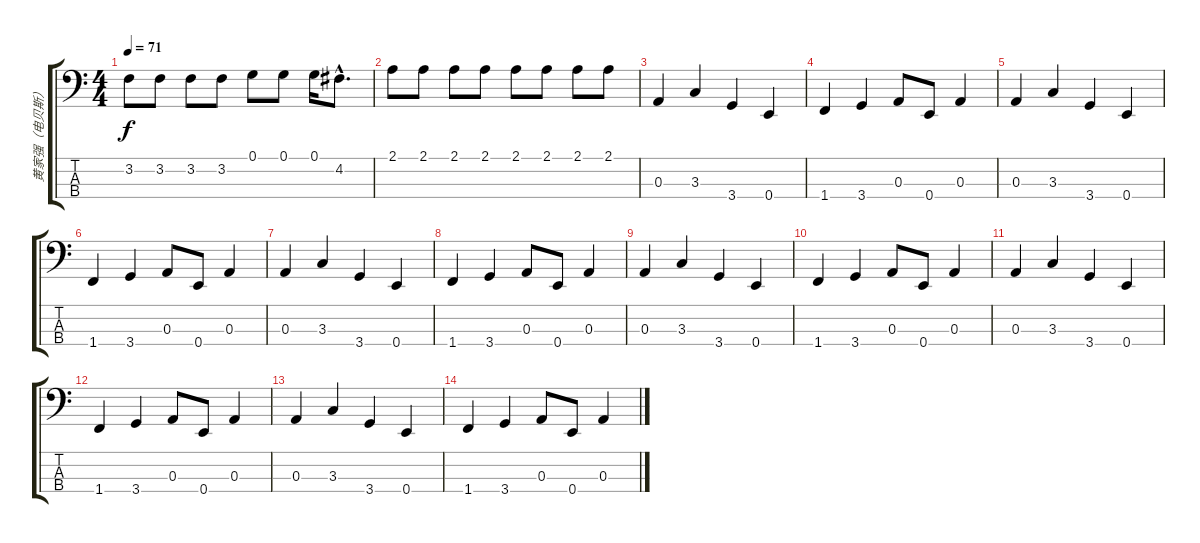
\track ("黄家强（电贝斯）" "黄家强（电贝斯）") {instrument electricbassfinger}
\staff {score tabs}
\tuning (G2 D2 A1 E1) {hide}
\ts (4 4)
\tempo 71
\clef f4
\ks c
3.2.8{dy f} 3.2.8 3.2.8 3.2.8 0.1.8 0.1.8 0.1.16 4.2{hac}.8{d} |
2.1.8 2.1.8 2.1.8 2.1.8 2.1.8 2.1.8 2.1.8 2.1.8 |
0.3.4 3.3.4 3.4.4 0.4.4 |
1.4.4 3.4.4 0.3.8 0.4.8 0.3.4 |
0.3.4 3.3.4 3.4.4 0.4.4 |
1.4.4 3.4.4 0.3.8 0.4.8 0.3.4 |
0.3.4 3.3.4 3.4.4 0.4.4 |
1.4.4 3.4.4 0.3.8 0.4.8 0.3.4 |
0.3.4 3.3.4 3.4.4 0.4.4 |
1.4.4 3.4.4 0.3.8 0.4.8 0.3.4 |
0.3.4 3.3.4 3.4.4 0.4.4 |
1.4.4 3.4.4 0.3.8 0.4.8 0.3.4 |
0.3.4 3.3.4 3.4.4 0.4.4 |
1.4.4 3.4.4 0.3.8 0.4.8 0.3.4
